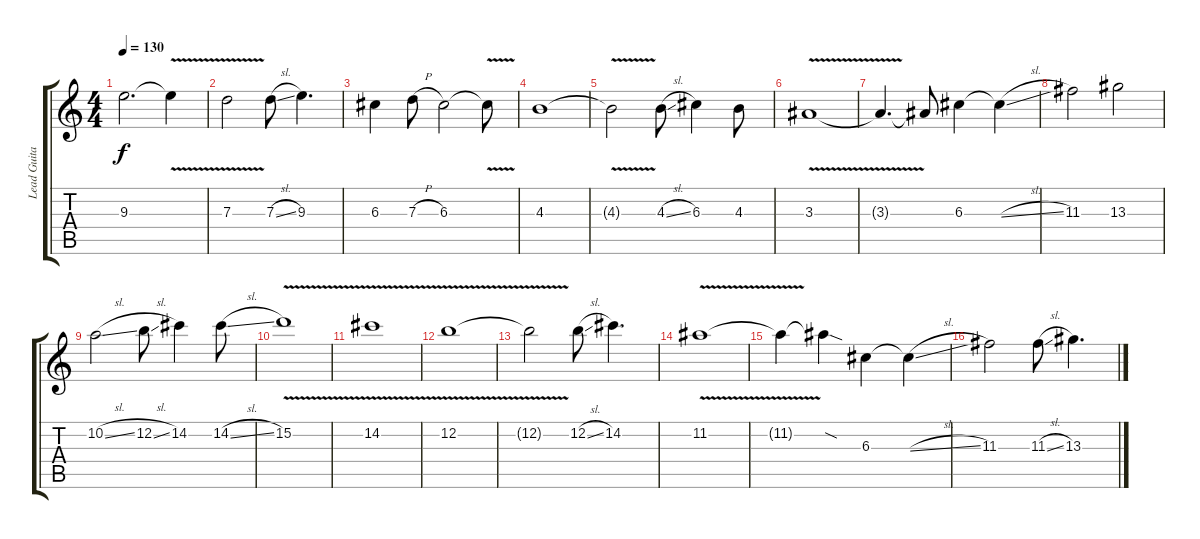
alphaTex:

\track ("Lead Guitar" "Lead Guita") {instrument distortionguitar}
\staff {score tabs}
\tuning (E4 B3 G3 D3 A2 E2) {hide}
\ts (4 4)
\tempo 130
\clef g2
\ks c
9.3.2{d dy f} 9.3{v t}.4 |
7.3{v}.2 7.3{sl}.8 9.3.4{d} |
6.3.4 7.3{h}.8 6.3.2 6.3{v t}.8 |
4.3.1 |
4.3{v t}.2 4.3{sl}.8 6.3.4 4.3.8 |
3.3{v}.1 |
3.3{t}.4{d} 3.3{t}.8 6.3.4 6.3{sl t}.4 |
11.3.2 13.3.2 |
10.2{sl}.2 12.2{sl}.8 14.2.4 14.2{sl}.8 |
15.2{v}.1 |
14.2{v}.1 |
12.2{v}.1 |
12.2{t}.2 12.2{sl}.8 14.2.4{d} |
11.2{v}.1 |
11.2{t}.4 11.2{sod t}.4 6.3.4 6.3{sl t}.4 |
11.3.2 11.3{sl}.8 13.3.4{d}
